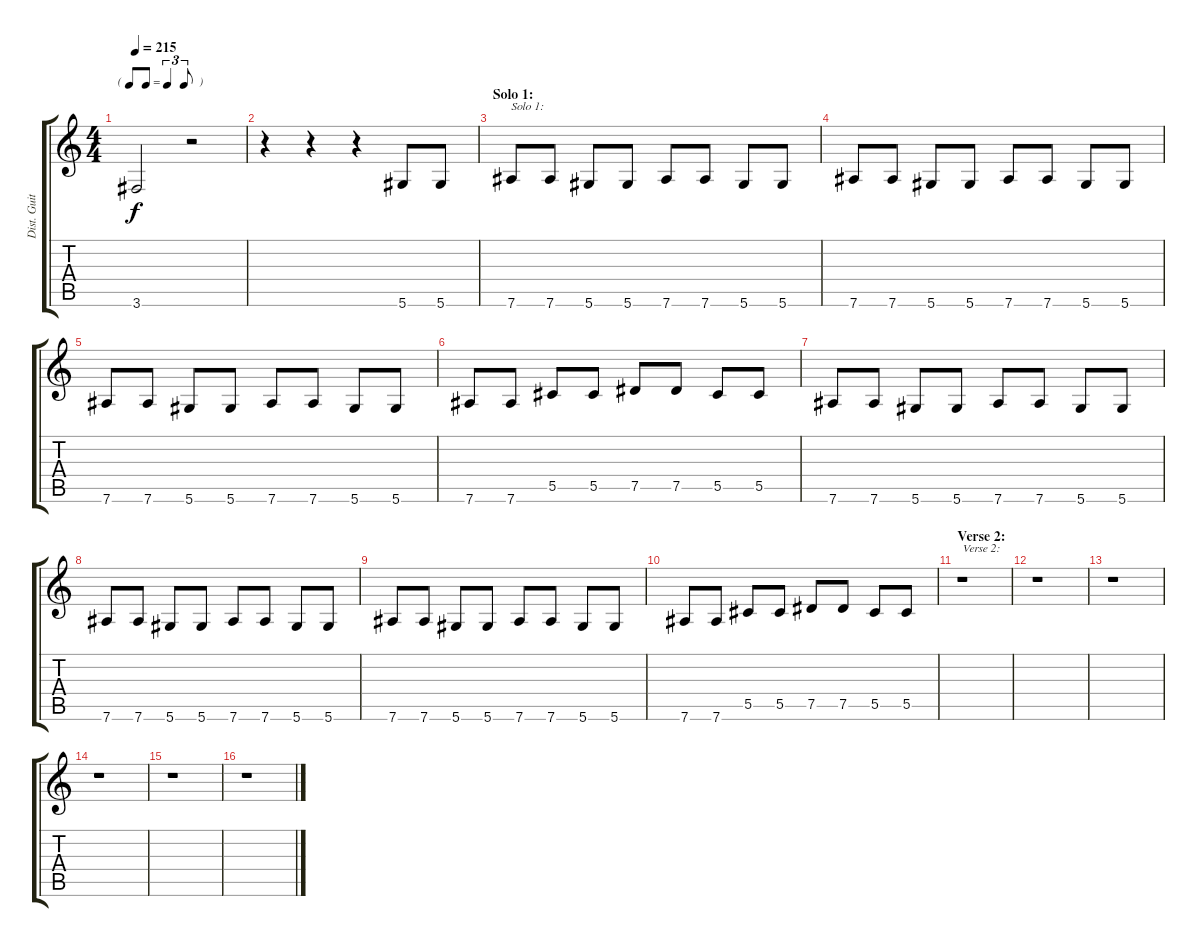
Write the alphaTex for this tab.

\track ("Dist. Guitar 1" "Dist. Guit") {instrument distortionguitar}
\staff {score tabs}
\tuning (Eb4 Bb3 Gb3 Db3 Ab2 Eb2) {hide}
\ts (4 4)
\tf triplet8th
\tempo 215
\clef g2
\ks c
3.6.2{dy f} r.2 |
r.4 r.4 r.4 5.6.8 5.6.8 |
\section ("" "Solo 1:")
7.6.8{txt "Solo 1:"} 7.6.8 5.6.8 5.6.8 7.6.8 7.6.8 5.6.8 5.6.8 |
7.6.8 7.6.8 5.6.8 5.6.8 7.6.8 7.6.8 5.6.8 5.6.8 |
7.6.8 7.6.8 5.6.8 5.6.8 7.6.8 7.6.8 5.6.8 5.6.8 |
7.6.8 7.6.8 5.5.8 5.5.8 7.5.8 7.5.8 5.5.8 5.5.8 |
7.6.8 7.6.8 5.6.8 5.6.8 7.6.8 7.6.8 5.6.8 5.6.8 |
7.6.8 7.6.8 5.6.8 5.6.8 7.6.8 7.6.8 5.6.8 5.6.8 |
7.6.8 7.6.8 5.6.8 5.6.8 7.6.8 7.6.8 5.6.8 5.6.8 |
7.6.8 7.6.8 5.5.8 5.5.8 7.5.8 7.5.8 5.5.8 5.5.8 |
\section ("" "Verse 2:")
r.1{txt "Verse 2:"} |
r.1 |
r.1 |
r.1 |
r.1 |
r.1
